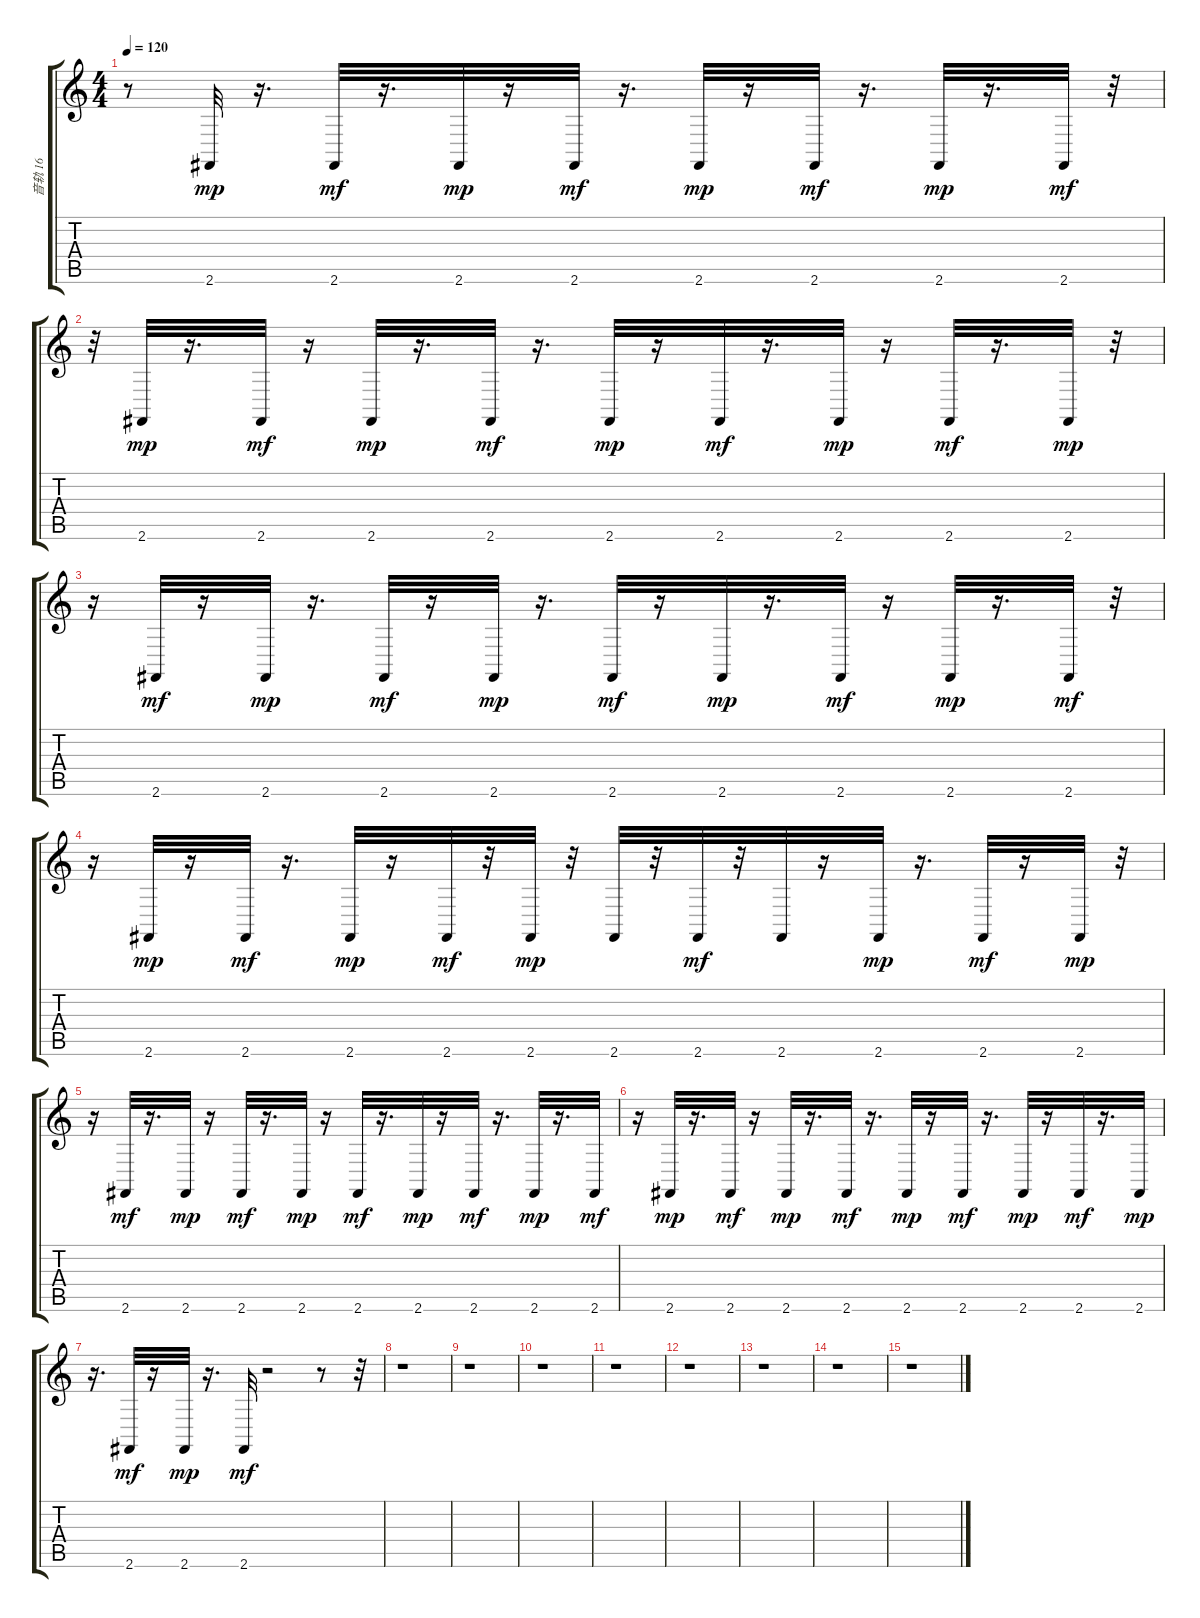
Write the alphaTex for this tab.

\track ("音轨 16" "音轨 16") {instrument acousticgrandpiano}
\staff {score tabs}
\tuning (E4 B3 G3 D3 A2 E2) {hide}
\ts (4 4)
\tempo 120
\clef g2
\ks c
r.8{dy mp instrument acousticgrandpiano} 2.6.32 r.16{d} 2.6.32{dy mf} r.16{d} 2.6.32{dy mp} r.16 2.6.32{dy mf} r.16{d} 2.6.32{dy mp} r.16 2.6.32{dy mf} r.16{d} 2.6.32{dy mp} r.16{d} 2.6.32{dy mf} r.32 |
r.32 2.6.32{dy mp} r.16{d} 2.6.32{dy mf} r.16 2.6.32{dy mp} r.16{d} 2.6.32{dy mf} r.16{d} 2.6.32{dy mp} r.16 2.6.32{dy mf} r.16{d} 2.6.32{dy mp} r.16 2.6.32{dy mf} r.16{d} 2.6.32{dy mp} r.32 |
r.16 2.6.32{dy mf} r.16 2.6.32{dy mp} r.16{d} 2.6.32{dy mf} r.16 2.6.32{dy mp} r.16{d} 2.6.32{dy mf} r.16 2.6.32{dy mp} r.16{d} 2.6.32{dy mf} r.16 2.6.32{dy mp} r.16{d} 2.6.32{dy mf} r.32 |
r.16 2.6.32{dy mp} r.16 2.6.32{dy mf} r.16{d} 2.6.32{dy mp} r.16 2.6.32{dy mf} r.32 2.6.32{dy mp} r.32 2.6.32 r.32 2.6.32{dy mf} r.32 2.6.32 r.16 2.6.32{dy mp} r.16{d} 2.6.32{dy mf} r.16 2.6.32{dy mp} r.32 |
r.16 2.6.32{dy mf} r.16{d} 2.6.32{dy mp} r.16 2.6.32{dy mf} r.16{d} 2.6.32{dy mp} r.16 2.6.32{dy mf} r.16{d} 2.6.32{dy mp} r.16 2.6.32{dy mf} r.16{d} 2.6.32{dy mp} r.16{d} 2.6.32{dy mf} |
r.16 2.6.32{dy mp} r.16{d} 2.6.32{dy mf} r.16 2.6.32{dy mp} r.16{d} 2.6.32{dy mf} r.16{d} 2.6.32{dy mp} r.16 2.6.32{dy mf} r.16{d} 2.6.32{dy mp} r.16 2.6.32{dy mf} r.16{d} 2.6.32{dy mp} |
r.16{d} 2.6.32{dy mf} r.16 2.6.32{dy mp} r.16{d} 2.6.32{dy mf} r.2 r.8 r.32 |
r.1 |
r.1 |
r.1 |
r.1 |
r.1 |
r.1 |
r.1 |
r.1
